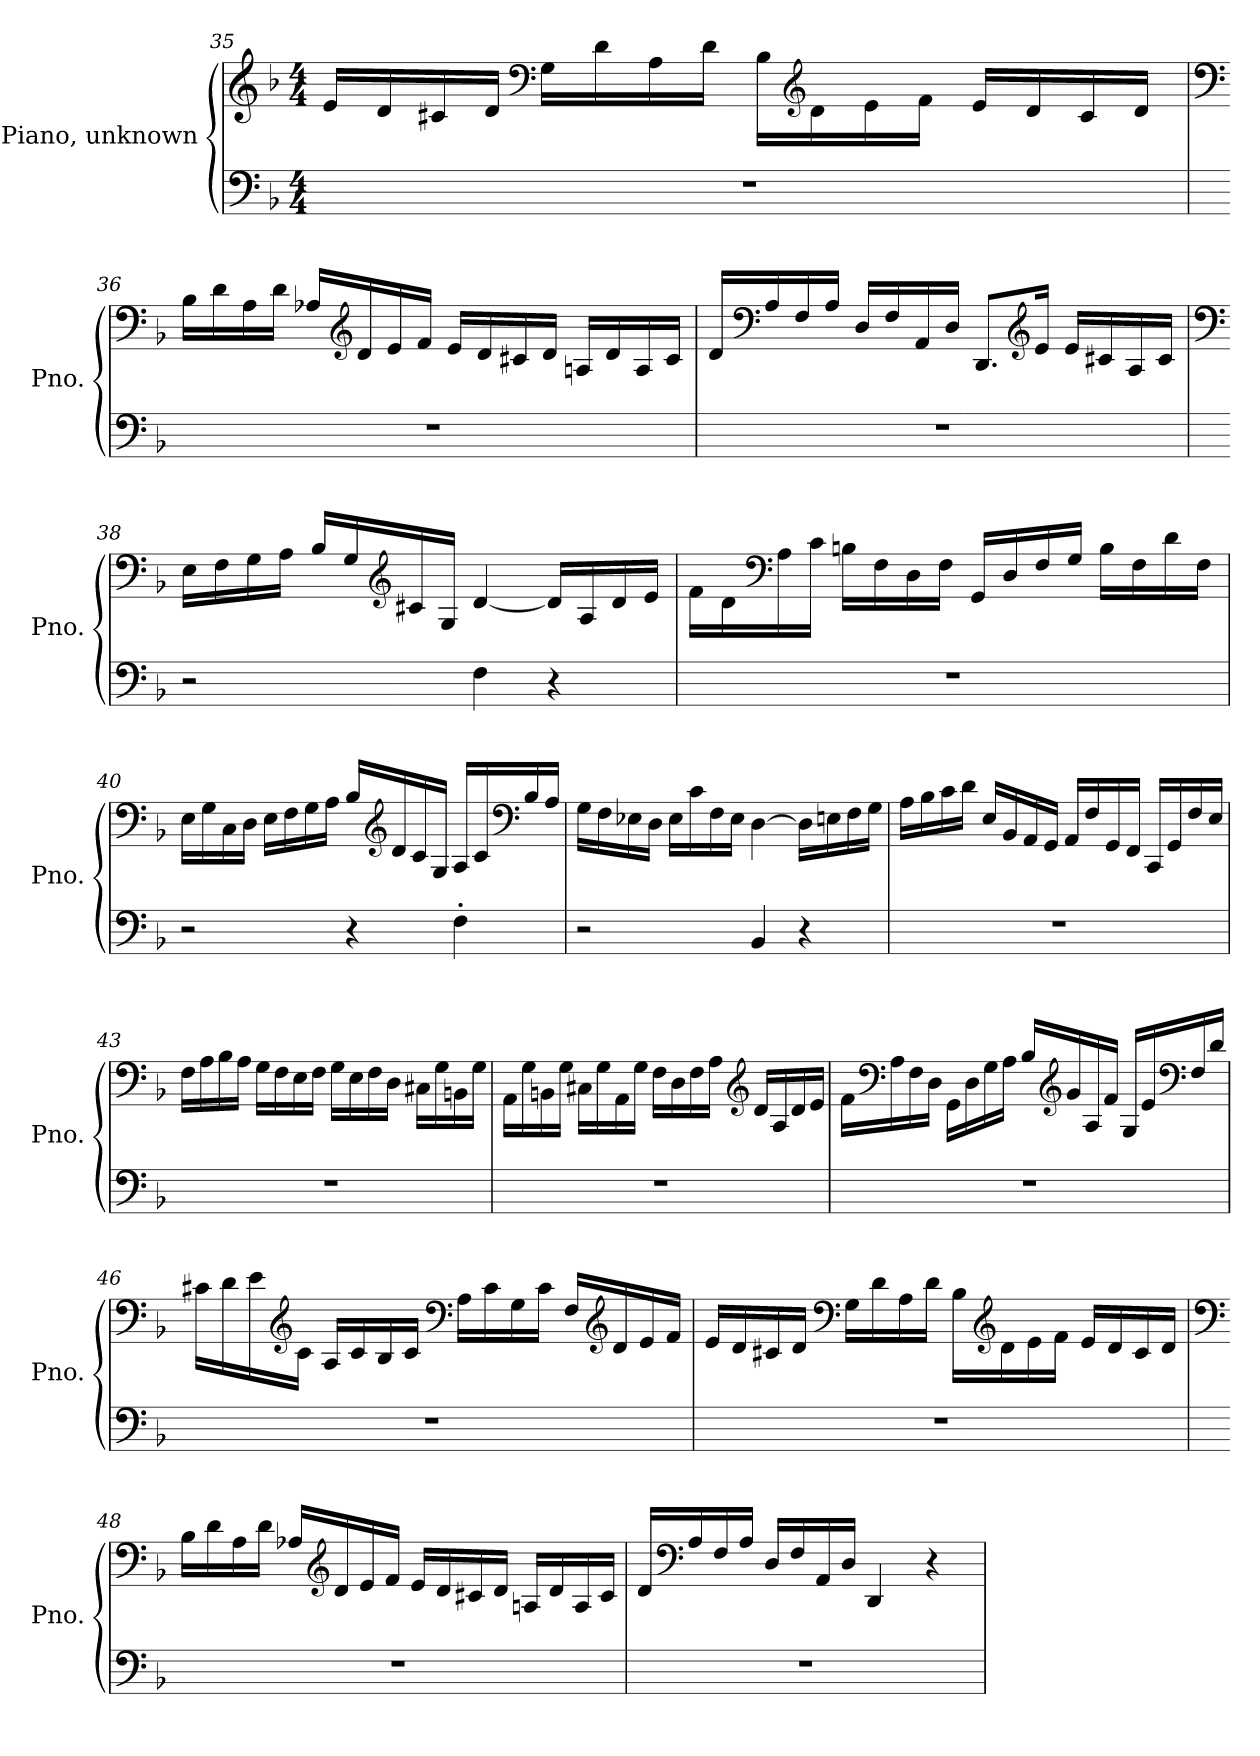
**kern	**kern
*part1	*part1
*staff2	*staff1
*I"Piano, unknown	*
*I'Pno.	*
!!LO:LB:g=z
*clefF4	*clefG2
*k[b-]	*k[b-]
*M4/4	*M4/4
=35	=35
1r	16e/LL
.	16d/
.	16c#X/
.	16d/JJ
*	*clefF4
.	16G\LL
.	16d\
.	16A\
.	16d\JJ
.	16B-\LL
*	*clefG2
.	16d\
.	16e\
.	16f\JJ
.	16e/LL
.	16d/
.	16c#/
.	16d/JJ
=36	=36
*	*clefF4
1r	16B-\LL
.	16d\
.	16A\
.	16d\JJ
.	16A-X/LL
*	*clefG2
.	16d/
.	16e/
.	16f/JJ
.	16e/LL
.	16d/
.	16c#X/
.	16d/JJ
.	16An/LL
.	16d/
.	16A/
.	16c#/JJ
!!LO:LB:g=z
=37	=37
1r	16d/LL
*	*clefF4
.	16A/
.	16F/
.	16A/JJ
.	16D/LL
.	16F/
.	16AA/
.	16D/JJ
.	8.DD/L
*	*clefG2
.	16e/Jk
.	16e/LL
.	16c#X/
.	16A/
.	16c#/JJ
=38	=38
*	*clefF4
2r	16E\LL
.	16F\
.	16G\
.	16A\JJ
.	16B-/LL
.	16G/
*	*clefG2
.	16c#X/
.	16G/JJ
4F\	[4d/
4r	16d/LL]
.	16A/
.	16d/
.	16e/JJ
!!LO:PB:g=z
=39	=39
1r	16f\LL
.	16d\
*	*clefF4
.	16A\
.	16c\JJ
.	16Bn\LL
.	16F\
.	16D\
.	16F\JJ
.	16GG/LL
.	16D/
.	16F/
.	16G/JJ
.	16B\LL
.	16F\
.	16d\
.	16F\JJ
=40	=40
2r	16E\LL
.	16G\
.	16C\
.	16D\JJ
.	16E\LL
.	16F\
.	16G\
.	16A\JJ
4r	16B-/LL
*	*clefG2
.	16d/
.	16c/
.	16G/JJ
4F'\	16A/LL
.	16c/
*	*clefF4
.	16B-/
.	16A/JJ
!!LO:LB:g=z
=41	=41
2r	16G\LL
.	16F\
.	16E-X\
.	16D\JJ
.	16E-\LL
.	16c\
.	16F\
.	16E-\JJ
4BB-/	[4D\
4r	16D\LL]
.	16En\
.	16F\
.	16G\JJ
=42	=42
1r	16A\LL
.	16B-\
.	16c\
.	16d\JJ
.	16E/LL
.	16BB-/
.	16AA/
.	16GG/JJ
.	16AA/LL
.	16F/
.	16GG/
.	16FF/JJ
.	16CC/LL
.	16GG/
.	16F/
.	16E/JJ
!!LO:LB:g=z
=43	=43
1r	16F\LL
.	16A\
.	16B-\
.	16A\JJ
.	16G\LL
.	16F\
.	16E\
.	16F\JJ
.	16G\LL
.	16E\
.	16F\
.	16D\JJ
.	16C#X\LL
.	16G\
.	16BBn\
.	16G\JJ
=44	=44
1r	16AA\LL
.	16G\
.	16BBn\
.	16G\JJ
.	16C#X\LL
.	16G\
.	16AA\
.	16G\JJ
.	16F\LL
.	16D\
.	16F\
.	16A\JJ
*	*clefG2
.	16d/LL
.	16A/
.	16d/
.	16e/JJ
!!LO:LB:g=z
=45	=45
1r	16f\LL
*	*clefF4
.	16A\
.	16F\
.	16D\JJ
.	16GG\LL
.	16D\
.	16G\
.	16A\JJ
.	16B-/LL
*	*clefG2
.	16g/
.	16A/
.	16f/JJ
.	16G/LL
.	16e/
*	*clefF4
.	16F/
.	16d/JJ
=46	=46
1r	16c#X\LL
.	16d\
.	16e\
*	*clefG2
.	16c#\JJ
.	16A/LL
.	16c#/
.	16B-/
.	16c#/JJ
*	*clefF4
.	16A\LL
.	16c#\
.	16G\
.	16c#\JJ
.	16F/LL
*	*clefG2
.	16d/
.	16e/
.	16f/JJ
!!LO:LB:g=z
=47	=47
1r	16e/LL
.	16d/
.	16c#X/
.	16d/JJ
*	*clefF4
.	16G\LL
.	16d\
.	16A\
.	16d\JJ
.	16B-\LL
*	*clefG2
.	16d\
.	16e\
.	16f\JJ
.	16e/LL
.	16d/
.	16c#/
.	16d/JJ
=48	=48
*	*clefF4
1r	16B-\LL
.	16d\
.	16A\
.	16d\JJ
.	16A-X/LL
*	*clefG2
.	16d/
.	16e/
.	16f/JJ
.	16e/LL
.	16d/
.	16c#X/
.	16d/JJ
.	16An/LL
.	16d/
.	16A/
.	16c#/JJ
!!LO:LB:g=z
=49	=49
1r	16d/LL
*	*clefF4
.	16A/
.	16F/
.	16A/JJ
.	16D/LL
.	16F/
.	16AA/
.	16D/JJ
.	4DD/
.	4r
=	=
*-	*-
